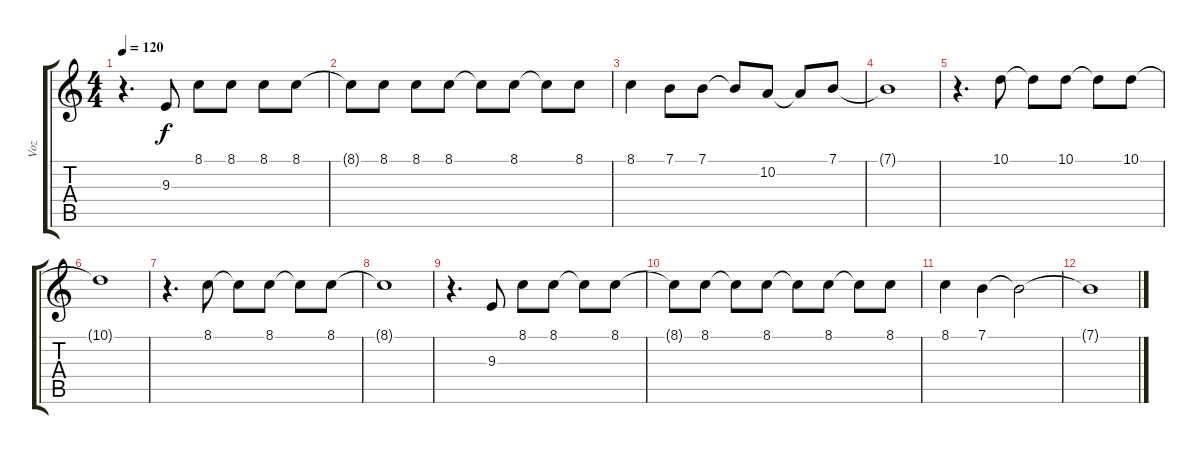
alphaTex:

\track ("Voz" "Voz") {instrument panflute}
\staff {score tabs}
\tuning (E4 B3 G3 D3 A2 E2) {hide}
\ts (4 4)
\tempo 120
\clef g2
\ks c
r.4{d dy f} 9.3.8 8.1.8 8.1.8 8.1.8 8.1.8 |
8.1{t}.8 8.1.8 8.1.8 8.1.8 8.1{t}.8 8.1.8 8.1{t}.8 8.1.8 |
8.1.4 7.1.8 7.1.8 7.1{t}.8 10.2.8 10.2{t}.8 7.1.8 |
7.1{t}.1 |
r.4{d} 10.1.8 10.1{t}.8 10.1.8 10.1{t}.8 10.1.8 |
10.1{t}.1 |
r.4{d} 8.1.8 8.1{t}.8 8.1.8 8.1{t}.8 8.1.8 |
8.1{t}.1 |
r.4{d} 9.3.8 8.1.8 8.1.8 8.1{t}.8 8.1.8 |
8.1{t}.8 8.1.8 8.1{t}.8 8.1.8 8.1{t}.8 8.1.8 8.1{t}.8 8.1.8 |
8.1.4 7.1.4 7.1{t}.2 |
7.1{t}.1
